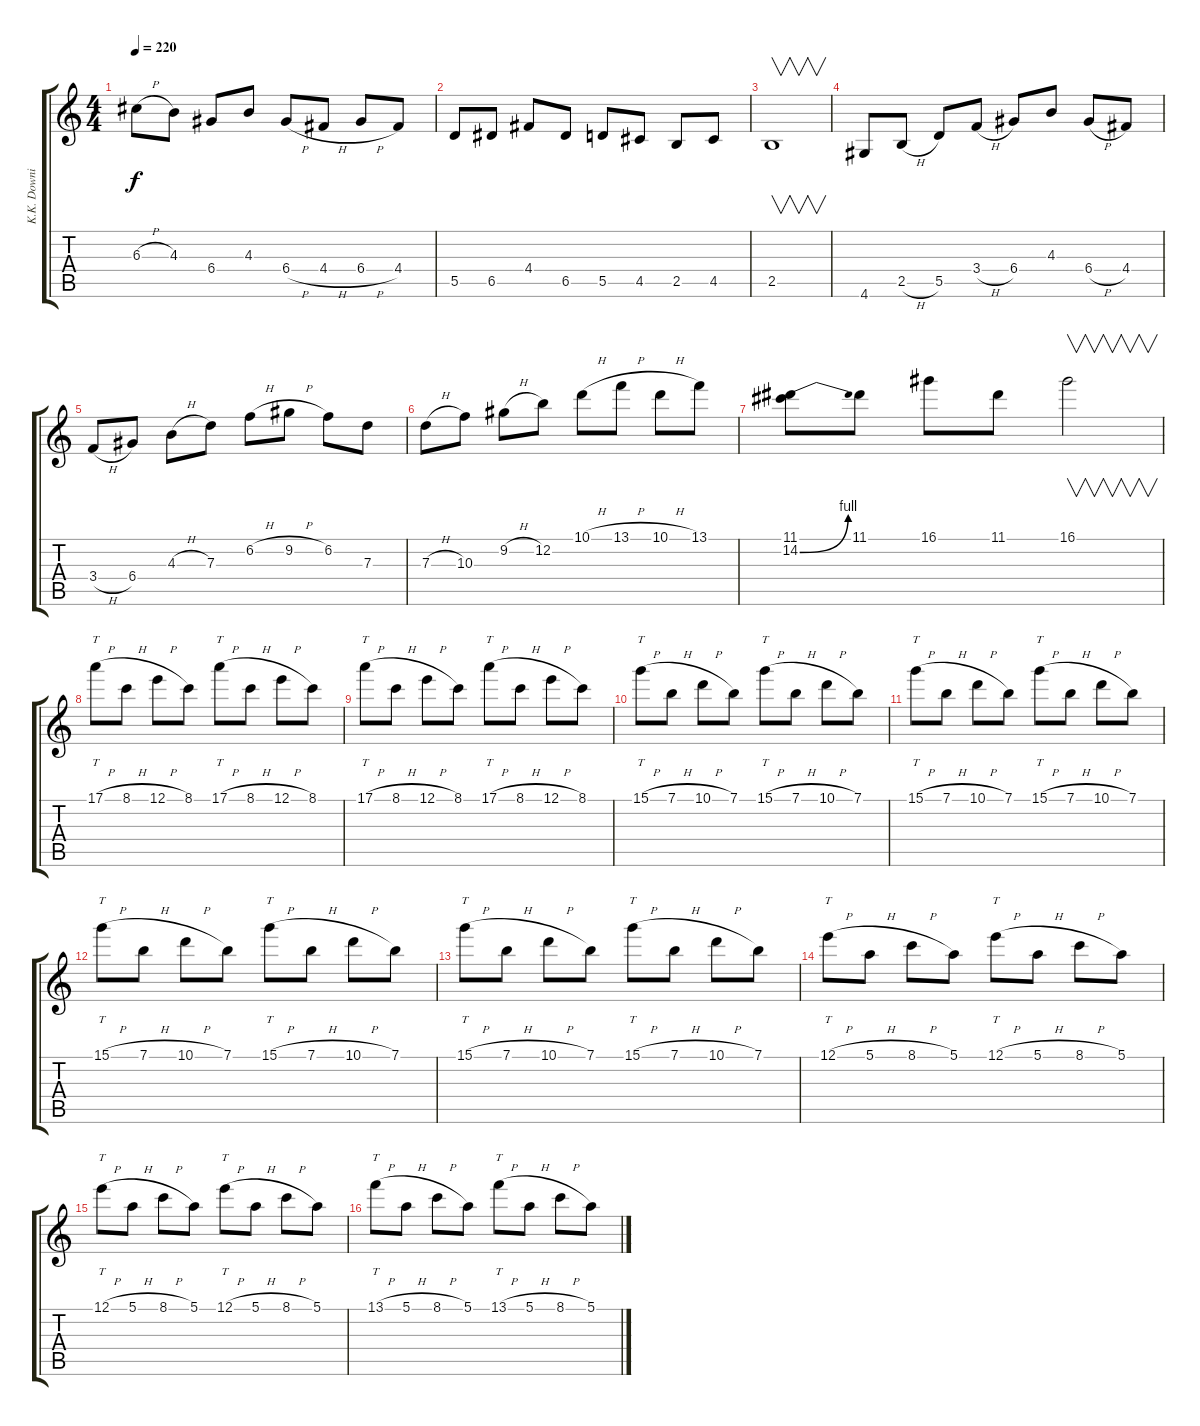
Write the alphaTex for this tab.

\track ("K.K. Downing" "K.K. Downi") {instrument distortionguitar}
\staff {score tabs}
\tuning (E4 B3 G3 D3 A2 E2) {hide}
\ts (4 4)
\tempo 220
\clef g2
\ks c
6.3{h}.8{dy f} 4.3.8 6.4.8 4.3.8 6.4{h}.8 4.4{h}.8 6.4{h}.8 4.4.8 |
5.5.8 6.5.8 4.4.8 6.5.8 5.5.8 4.5.8 2.5.8 4.5.8 |
2.5.1{v} |
4.6.8 2.5{h}.8 5.5.8 3.4{h}.8 6.4.8 4.3.8 6.4{h}.8 4.4.8 |
3.4{h}.8 6.4.8 4.3{h}.8 7.3.8 6.2{h}.8 9.2{h}.8 6.2.8 7.3.8 |
7.3{h}.8 10.3.8 9.2{h}.8 12.2.8 10.1{h}.8 13.1{h}.8 10.1{h}.8 13.1.8 |
(11.1 14.2{be (bend 0 0 60 4)}).8 11.1.8 16.1.8 11.1.8 16.1.2{v} |
17.1{h}.8{tt} 8.1{h}.8 12.1{h}.8 8.1.8 17.1{h}.8{tt} 8.1{h}.8 12.1{h}.8 8.1.8 |
17.1{h}.8{tt} 8.1{h}.8 12.1{h}.8 8.1.8 17.1{h}.8{tt} 8.1{h}.8 12.1{h}.8 8.1.8 |
15.1{h}.8{tt} 7.1{h}.8 10.1{h}.8 7.1.8 15.1{h}.8{tt} 7.1{h}.8 10.1{h}.8 7.1.8 |
15.1{h}.8{tt} 7.1{h}.8 10.1{h}.8 7.1.8 15.1{h}.8{tt} 7.1{h}.8 10.1{h}.8 7.1.8 |
15.1{h}.8{tt} 7.1{h}.8 10.1{h}.8 7.1.8 15.1{h}.8{tt} 7.1{h}.8 10.1{h}.8 7.1.8 |
15.1{h}.8{tt} 7.1{h}.8 10.1{h}.8 7.1.8 15.1{h}.8{tt} 7.1{h}.8 10.1{h}.8 7.1.8 |
12.1{h}.8{tt} 5.1{h}.8 8.1{h}.8 5.1.8 12.1{h}.8{tt} 5.1{h}.8 8.1{h}.8 5.1.8 |
12.1{h}.8{tt} 5.1{h}.8 8.1{h}.8 5.1.8 12.1{h}.8{tt} 5.1{h}.8 8.1{h}.8 5.1.8 |
13.1{h}.8{tt} 5.1{h}.8 8.1{h}.8 5.1.8 13.1{h}.8{tt} 5.1{h}.8 8.1{h}.8 5.1.8
